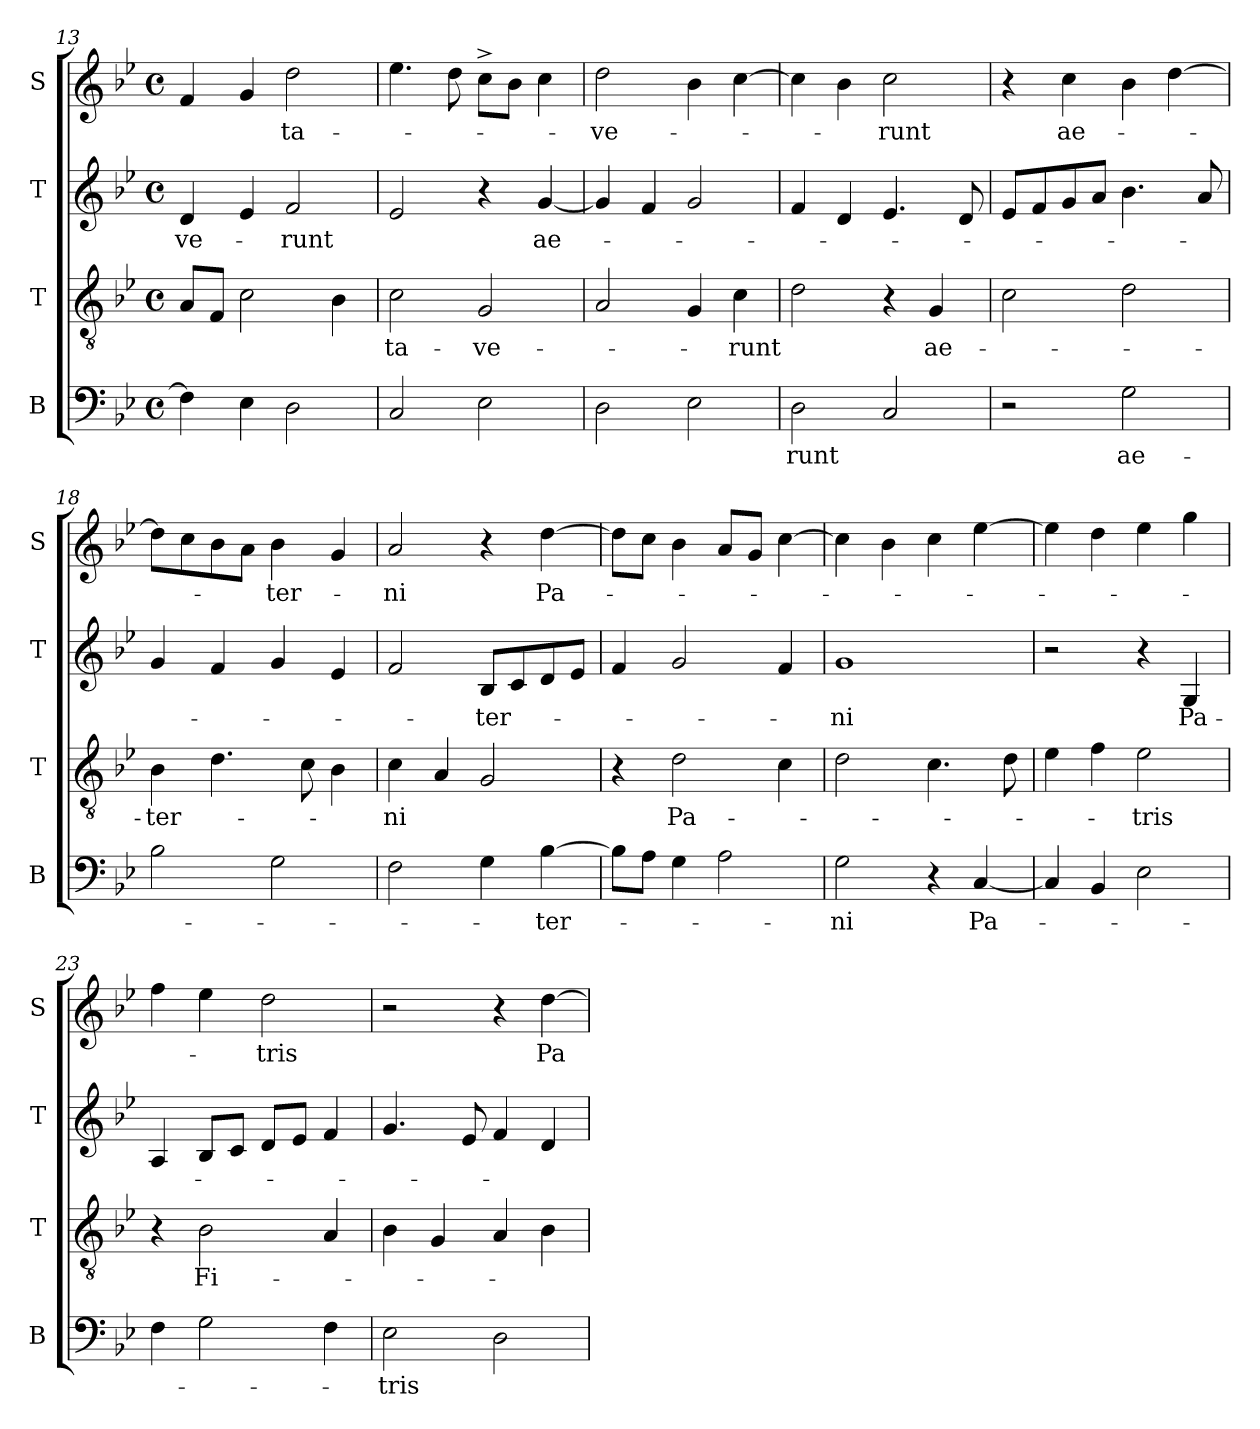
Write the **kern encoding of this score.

**kern	**text	**kern	**text	**kern	**text	**kern	**text
*part4	*part4	*part3	*part3	*part2	*part2	*part1	*part1
*staff4	*staff4	*staff3	*staff3	*staff2	*staff2	*staff1	*staff1
*I"B	*	*I"T	*	*I"T	*	*I"S	*
*I'B	*	*I'T	*	*I'T	*	*I'S	*
*clefF4	*	*clefGv2	*	*clefG2	*	*clefG2	*
*k[b-e-]	*	*k[b-e-]	*	*k[b-e-]	*	*k[b-e-]	*
*B-:	*	*B-:	*	*B-:	*	*B-:	*
*M4/4	*	*M4/4	*	*M4/4	*	*M4/4	*
*met(c)	*	*met(c)	*	*met(c)	*	*met(c)	*
=13	=13	=13	=13	=13	=13	=13	=13
!	!	!	!	!	!LO:LY:b	!	!
4F\]	.	8A/L	.	4d/	-ve-	4f/	.
.	.	8F/J	.	.	.	.	.
4E-\	.	2c\	.	4e-/	.	4g/	.
!	!	!	!	!	!LO:LY:b	!	!LO:LY:b
2D\	.	.	.	2f/	-runt	2dd\	-ta-
.	.	4B-\	.	.	.	.	.
=14	=14	=14	=14	=14	=14	=14	=14
!	!	!	!LO:LY:b	!	!	!	!
2C/	.	2c\	-ta-	2e-/	.	4.ee-\	.
.	.	.	.	.	.	8dd\	.
!	!	!	!LO:LY:b	!	!	!	!
2E-\	.	2G/	-ve-	4r	.	8cc^>\L	.
.	.	.	.	.	.	8b-\J	.
!	!	!	!	!	!LO:LY:b	!	!
.	.	.	.	[<4g/	ae-	4cc\	.
=15	=15	=15	=15	=15	=15	=15	=15
!	!	!	!	!	!	!	!LO:LY:b
2D\	.	2A/	.	4g/]	.	2dd\	-ve-
.	.	.	.	4f/	.	.	.
2E-\	.	4G/	.	2g/	.	4b-\	.
!	!	!	!LO:LY:b	!	!	!	!
.	.	4c\	-runt	.	.	[>4cc\	.
!!LO:PB:g=z
=16	=16	=16	=16	=16	=16	=16	=16
!	!LO:LY:b	!	!	!	!	!	!
2D\	-runt	2d\	.	4f/	.	4cc\]	.
.	.	.	.	4d/	.	4b-\	.
!	!	!	!	!	!	!	!LO:LY:b
2C/	.	4r	.	4.e-/	.	2cc\	-runt
!	!	!	!LO:LY:b	!	!	!	!
.	.	4G/	ae-	.	.	.	.
.	.	.	.	8d/	.	.	.
=17	=17	=17	=17	=17	=17	=17	=17
2r	.	2c\	.	8e-/L	.	4r	.
.	.	.	.	8f/	.	.	.
!	!	!	!	!	!	!	!LO:LY:b
.	.	.	.	8g/	.	4cc\	ae-
.	.	.	.	8a/J	.	.	.
!	!LO:LY:b	!	!	!	!	!	!
2G\	ae-	2d\	.	4.b-\	.	4b-\	.
.	.	.	.	.	.	[>4dd\	.
.	.	.	.	8a/	.	.	.
=18	=18	=18	=18	=18	=18	=18	=18
!	!	!	!LO:LY:b	!	!	!	!
2B-\	.	4B-\	-ter-	4g/	.	8dd\L]	.
.	.	.	.	.	.	8cc\	.
.	.	4.d\	.	4f/	.	8b-\	.
.	.	.	.	.	.	8a\J	.
!	!	!	!	!	!	!	!LO:LY:b
2G\	.	.	.	4g/	.	4b-\	-ter-
.	.	8c\	.	.	.	.	.
.	.	4B-\	.	4e-/	.	4g/	.
=19	=19	=19	=19	=19	=19	=19	=19
!	!	!	!LO:LY:b	!	!	!	!LO:LY:b
2F\	.	4c\	-ni	2f/	.	2a/	-ni
.	.	4A/	.	.	.	.	.
!	!	!	!	!	!LO:LY:b	!	!
4G\	.	2G/	.	8B-/L	-ter-	4r	.
.	.	.	.	8c/	.	.	.
!	!LO:LY:b	!	!	!	!	!	!LO:LY:b
[>4B-\	-ter-	.	.	8d/	.	[>4dd\	Pa-
.	.	.	.	8e-/J	.	.	.
=20	=20	=20	=20	=20	=20	=20	=20
8B-\L]	.	4r	.	4f/	.	8dd\L]	.
8A\J	.	.	.	.	.	8cc\J	.
!	!	!	!LO:LY:b	!	!	!	!
4G\	.	2d\	Pa-	2g/	.	4b-\	.
2A\	.	.	.	.	.	8a/L	.
.	.	.	.	.	.	8g/J	.
.	.	4c\	.	4f/	.	[>4cc\	.
=21	=21	=21	=21	=21	=21	=21	=21
!	!LO:LY:b	!	!	!	!LO:LY:b	!	!
2G\	-ni	2d\	.	1g	-ni	4cc\]	.
.	.	.	.	.	.	4b-\	.
4r	.	4.c\	.	.	.	4cc\	.
!	!LO:LY:b	!	!	!	!	!	!
[<4C/	Pa-	.	.	.	.	[>4ee-\	.
.	.	8d\	.	.	.	.	.
=22	=22	=22	=22	=22	=22	=22	=22
4C/]	.	4e-\	.	2r	.	4ee-\]	.
4BB-/	.	4f\	.	.	.	4dd\	.
!	!	!	!LO:LY:b	!	!	!	!
2E-\	.	2e-\	-tris	4r	.	4ee-\	.
!	!	!	!	!	!LO:LY:b	!	!
.	.	.	.	4G/	Pa-	4gg\	.
!!LO:LB:g=z
=23	=23	=23	=23	=23	=23	=23	=23
4F\	.	4r	.	4A/	.	4ff\	.
!	!	!	!LO:LY:b	!	!	!	!
2G\	.	2B-\	Fi-	8B-/L	.	4ee-\	.
.	.	.	.	8c/J	.	.	.
!	!	!	!	!	!	!	!LO:LY:b
.	.	.	.	8d/L	.	2dd\	-tris
.	.	.	.	8e-/J	.	.	.
4F\	.	4A/	.	4f/	.	.	.
=24	=24	=24	=24	=24	=24	=24	=24
!	!LO:LY:b	!	!	!	!	!	!
2E-\	-tris	4B-\	.	4.g/	.	2r	.
.	.	4G/	.	.	.	.	.
.	.	.	.	8e-/	.	.	.
2D\	.	4A/	.	4f/	.	4r	.
!	!	!	!	!	!	!	!LO:LY:b
.	.	4B-\	.	4d/	.	[>4dd\	Pa-
=	=	=	=	=	=	=	=
*-	*-	*-	*-	*-	*-	*-	*-
